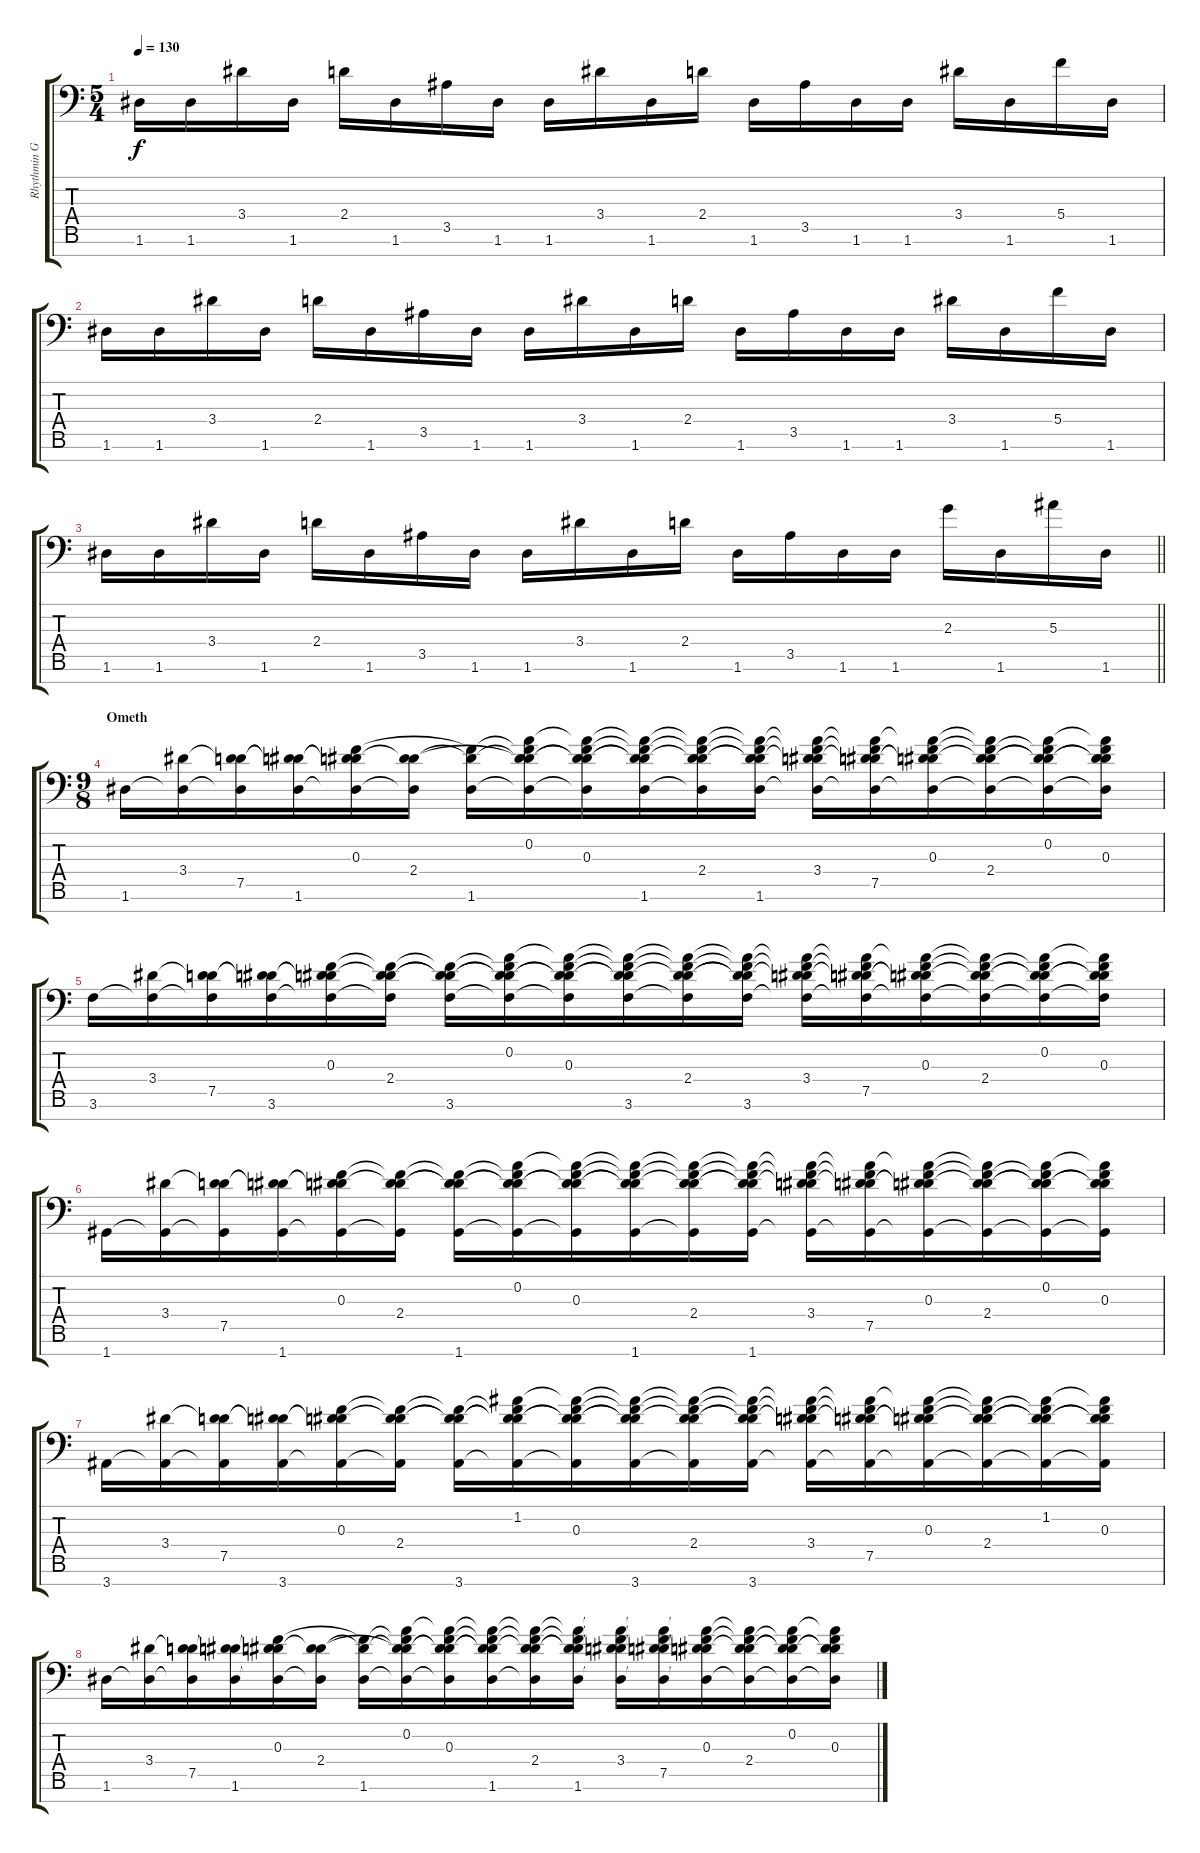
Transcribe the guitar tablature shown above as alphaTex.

\track ("Rhythmin Guitar #1" "Rhythmin G") {instrument overdrivenguitar}
\staff {score tabs}
\tuning (D4 A3 F3 C3 G2 D2 G1) {hide}
\ts (5 4)
\tempo 130
\clef f4
\ks c
1.6.16{dy f} 1.6.16 3.4.16 1.6.16 2.4.16 1.6.16 3.5.16 1.6.16 1.6.16 3.4.16 1.6.16 2.4.16 1.6.16 3.5.16 1.6.16 1.6.16 3.4.16 1.6.16 5.4.16 1.6.16 |
1.6.16 1.6.16 3.4.16 1.6.16 2.4.16 1.6.16 3.5.16 1.6.16 1.6.16 3.4.16 1.6.16 2.4.16 1.6.16 3.5.16 1.6.16 1.6.16 3.4.16 1.6.16 5.4.16 1.6.16 |
\barLineRight lightlight
1.6.16 1.6.16 3.4.16 1.6.16 2.4.16 1.6.16 3.5.16 1.6.16 1.6.16 3.4.16 1.6.16 2.4.16 1.6.16 3.5.16 1.6.16 1.6.16 2.3.16 1.6.16 5.3.16 1.6.16 |
\ts (9 8)
\section ("" "Ometh")
1.6.16{balance 2 instrument electricpiano1} (3.4 1.6{t}).16 (3.4{t} 7.5 1.6{t}).16 (3.4{t} 7.5{t} 1.6).16 (0.3 3.4{t} 7.5{t} 1.6{t}).16 (2.4 7.5{t} 1.6{t}).16 (0.3{t} 2.4{t} 1.6).16 (0.2 0.3{t} 2.4{t} 7.5{t} 1.6{t}).16 (0.2{t} 0.3 2.4{t} 7.5{t} 1.6{t}).16 (0.2{t} 0.3{t} 2.4{t} 7.5{t} 1.6).16 (0.2{t} 0.3{t} 2.4 7.5{t} 1.6{t}).16 (0.2{t} 0.3{t} 2.4{t} 7.5{t} 1.6).16 (0.2{t} 0.3{t} 3.4 7.5{t} 1.6{t}).16 (0.2{t} 0.3{t} 3.4{t} 7.5 1.6{t}).16 (0.2{t} 0.3 3.4{t} 7.5{t} 1.6{t}).16 (0.2{t} 0.3{t} 2.4 7.5{t} 1.6{t}).16 (0.2 0.3{t} 2.4{t} 7.5{t} 1.6{t}).16 (0.2{t} 0.3 2.4{t} 7.5{t} 1.6{t}).16 |
3.6.16 (3.4 3.6{t}).16 (3.4{t} 7.5 3.6{t}).16 (3.4{t} 7.5{t} 3.6).16 (0.3 3.4{t} 7.5{t} 3.6{t}).16 (0.3{t} 2.4 7.5{t} 3.6{t}).16 (0.3{t} 2.4{t} 7.5{t} 3.6).16 (0.2 0.3{t} 2.4{t} 7.5{t} 3.6{t}).16 (0.2{t} 0.3 2.4{t} 7.5{t} 3.6{t}).16 (0.2{t} 0.3{t} 2.4{t} 7.5{t} 3.6).16 (0.2{t} 0.3{t} 2.4 7.5{t} 3.6{t}).16 (0.2{t} 0.3{t} 2.4{t} 7.5{t} 3.6).16 (0.2{t} 0.3{t} 3.4 7.5{t} 3.6{t}).16 (0.2{t} 0.3{t} 3.4{t} 7.5 3.6{t}).16 (0.2{t} 0.3 3.4{t} 7.5{t} 3.6{t}).16 (0.2{t} 0.3{t} 2.4 7.5{t} 3.6{t}).16 (0.2 0.3{t} 2.4{t} 7.5{t} 3.6{t}).16 (0.2{t} 0.3 2.4{t} 7.5{t} 3.6{t}).16 |
1.7.16 (3.4 1.7{t}).16 (3.4{t} 7.5 1.7{t}).16 (3.4{t} 7.5{t} 1.7).16 (0.3 3.4{t} 7.5{t} 1.7{t}).16 (0.3{t} 2.4 7.5{t} 1.7{t}).16 (0.3{t} 2.4{t} 7.5{t} 1.7).16 (0.2 0.3{t} 2.4{t} 7.5{t} 1.7{t}).16 (0.2{t} 0.3 2.4{t} 7.5{t} 1.7{t}).16 (0.2{t} 0.3{t} 2.4{t} 7.5{t} 1.7).16 (0.2{t} 0.3{t} 2.4 7.5{t} 1.7{t}).16 (0.2{t} 0.3{t} 2.4{t} 7.5{t} 1.7).16 (0.2{t} 0.3{t} 3.4 7.5{t} 1.7{t}).16 (0.2{t} 0.3{t} 3.4{t} 7.5 1.7{t}).16 (0.2{t} 0.3 3.4{t} 7.5{t} 1.7{t}).16 (0.2{t} 0.3{t} 2.4 7.5{t} 1.7{t}).16 (0.2 0.3{t} 2.4{t} 7.5{t} 1.7{t}).16 (0.2{t} 0.3 2.4{t} 7.5{t} 1.7{t}).16 |
3.7.16 (3.4 3.7{t}).16 (3.4{t} 7.5 3.7{t}).16 (3.4{t} 7.5{t} 3.7).16 (0.3 3.4{t} 7.5{t} 3.7{t}).16 (0.3{t} 2.4 7.5{t} 3.7{t}).16 (0.3{t} 2.4{t} 7.5{t} 3.7).16 (1.2 0.3{t} 2.4{t} 7.5{t} 3.7{t}).16 (1.2{t} 0.3 2.4{t} 7.5{t} 3.7{t}).16 (1.2{t} 0.3{t} 2.4{t} 7.5{t} 3.7).16 (1.2{t} 0.3{t} 2.4 7.5{t} 3.7{t}).16 (1.2{t} 0.3{t} 2.4{t} 7.5{t} 3.7).16 (1.2{t} 0.3{t} 3.4 7.5{t} 3.7{t}).16 (1.2{t} 0.3{t} 3.4{t} 7.5 3.7{t}).16 (1.2{t} 0.3 3.4{t} 7.5{t} 3.7{t}).16 (1.2{t} 0.3{t} 2.4 7.5{t} 3.7{t}).16 (1.2 0.3{t} 2.4{t} 7.5{t} 3.7{t}).16 (1.2{t} 0.3 2.4{t} 7.5{t} 3.7{t}).16 |
1.6.16 (3.4 1.6{t}).16 (3.4{t} 7.5 1.6{t}).16 (3.4{t} 7.5{t} 1.6).16 (0.3 3.4{t} 7.5{t} 1.6{t}).16 (2.4 7.5{t} 1.6{t}).16 (0.3{t} 2.4{t} 1.6).16 (0.2 0.3{t} 2.4{t} 7.5{t} 1.6{t}).16 (0.2{t} 0.3 2.4{t} 7.5{t} 1.6{t}).16 (0.2{t} 0.3{t} 2.4{t} 7.5{t} 1.6).16 (0.2{t} 0.3{t} 2.4 7.5{t} 1.6{t}).16 (0.2{t} 0.3{t} 2.4{t} 7.5{t} 1.6).16 (0.2{t} 0.3{t} 3.4 7.5{t} 1.6{t}).16 (0.2{t} 0.3{t} 3.4{t} 7.5 1.6{t}).16 (0.2{t} 0.3 3.4{t} 7.5{t} 1.6{t}).16 (0.2{t} 0.3{t} 2.4 7.5{t} 1.6{t}).16 (0.2 0.3{t} 2.4{t} 7.5{t} 1.6{t}).16 (0.2{t} 0.3 2.4{t} 7.5{t} 1.6{t}).16
